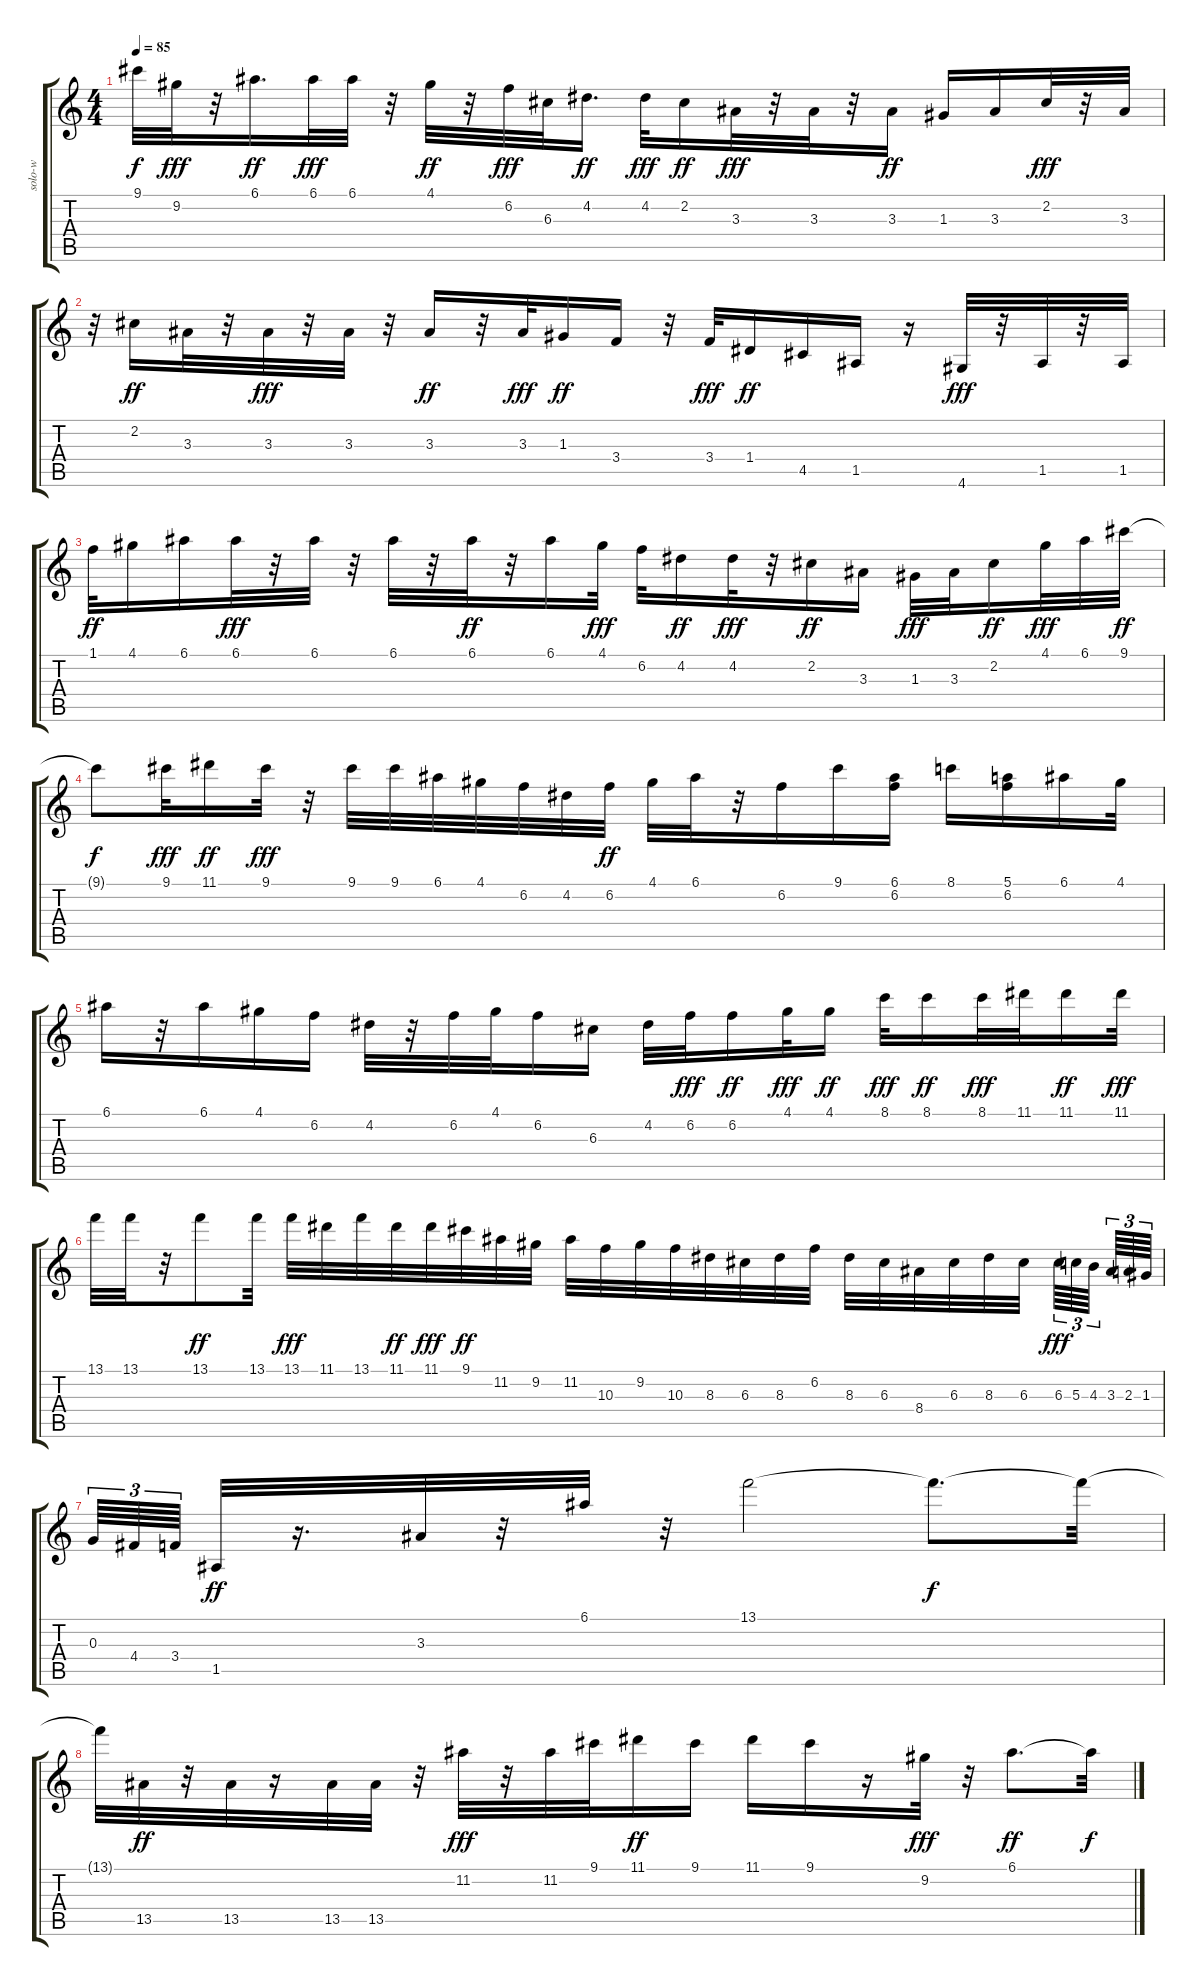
\track ("solo-w" "solo-w") {instrument overdrivenguitar}
\staff {score tabs}
\tuning (E4 B3 G3 D3 A2 E2) {hide}
\ts (4 4)
\tempo 85
\clef g2
\ks c
9.1{t}.32{dy f} 9.2.32{dy fff} r.32 6.1.16{d dy ff} 6.1.32{dy fff} 6.1.32 r.32 4.1.32{dy ff} r.32 6.2.32{dy fff} 6.3.32 4.2.16{d dy ff} 4.2.32{dy fff} 2.2.16{dy ff} 3.3.32{dy fff} r.32 3.3.32 r.32 3.3.16{dy ff} 1.3.16 3.3.16 2.2.32{dy fff} r.32 3.3.32 |
r.32 2.2.16{dy ff} 3.3.32 r.32 3.3.32{dy fff} r.32 3.3.32 r.32 3.3.16{dy ff} r.32 3.3.32{dy fff} 1.3.16{dy ff} 3.4.16 r.32 3.4.32{dy fff} 1.4.16{dy ff} 4.5.16 1.5.16 r.16 4.6.32{dy fff} r.32 1.5.32 r.32 1.5.32 |
1.1.32{dy ff} 4.1.16 6.1.16 6.1.32{dy fff} r.32 6.1.32 r.32 6.1.32 r.32 6.1.32{dy ff} r.32 6.1.16 4.1.32{dy fff} 6.2.32 4.2.16{dy ff} 4.2.32{dy fff} r.32 2.2.16{dy ff} 3.3.16 1.3.32{dy fff} 3.3.32 2.2.16{dy ff} 4.1.32{dy fff} 6.1.32 9.1.32{dy ff} |
9.1{t}.8{dy f} 9.1.32{dy fff} 11.1.16{dy ff} 9.1.32{dy fff} r.32 9.1.32 9.1.32 6.1.32 4.1.32 6.2.32 4.2.32 6.2.32{dy ff} 4.1.32 6.1.32 r.32 6.2.16 9.1.16 (6.1 6.2).16 8.1.16 (5.1 6.2).16 6.1.16 4.1.32 |
6.1.16 r.32 6.1.16 4.1.16 6.2.16 4.2.32 r.32 6.2.32 4.1.32 6.2.16 6.3.16 4.2.32 6.2.32{dy fff} 6.2.16{dy ff} 4.1.32{dy fff} 4.1.16{dy ff} 8.1.32{dy fff} 8.1.16{dy ff} 8.1.32{dy fff} 11.1.32 11.1.16{dy ff} 11.1.32{dy fff} |
13.1.32 13.1.32 r.32 13.1.8{dy ff} 13.1.32 13.1.32{dy fff} 11.1.32 13.1.32 11.1.32{dy ff} 11.1.32{dy fff} 9.1.32{dy ff} 11.2.32 9.2.32 11.2.32 10.3.32 9.2.32 10.3.32 8.3.32 6.3.32 8.3.32 6.2.32 8.3.32 6.3.32 8.4.32 6.3.32 8.3.32 6.3.32 6.3.64{tu (3 2) dy fff} 5.3.64{tu (3 2)} 4.3.64{tu (3 2)} 3.3.64{tu (3 2)} 2.3.64{tu (3 2)} 1.3.64{tu (3 2)} |
0.3.64{tu (3 2)} 4.4.64{tu (3 2)} 3.4.64{tu (3 2)} 1.5.32{dy ff} r.16{d} 3.3.32 r.32 6.1.32 r.32 13.1.2 13.1{t}.8{d dy f} 13.1{t}.32 |
13.1{t}.32 13.5.32{dy ff} r.32 13.5.32{volume 13} r.16 13.5.32{volume 13} 13.5.32{volume 13} r.32 11.2.32{dy fff volume 13} r.32 11.2.32{volume 13} 9.1.32{volume 13} 11.1.16{dy ff volume 13} 9.1.16{volume 13} 11.1.16{volume 13} 9.1.16{volume 13} r.16 9.2.32{dy fff volume 13} r.32 6.1.8{d dy ff volume 13} 6.1{t}.32{dy f}
